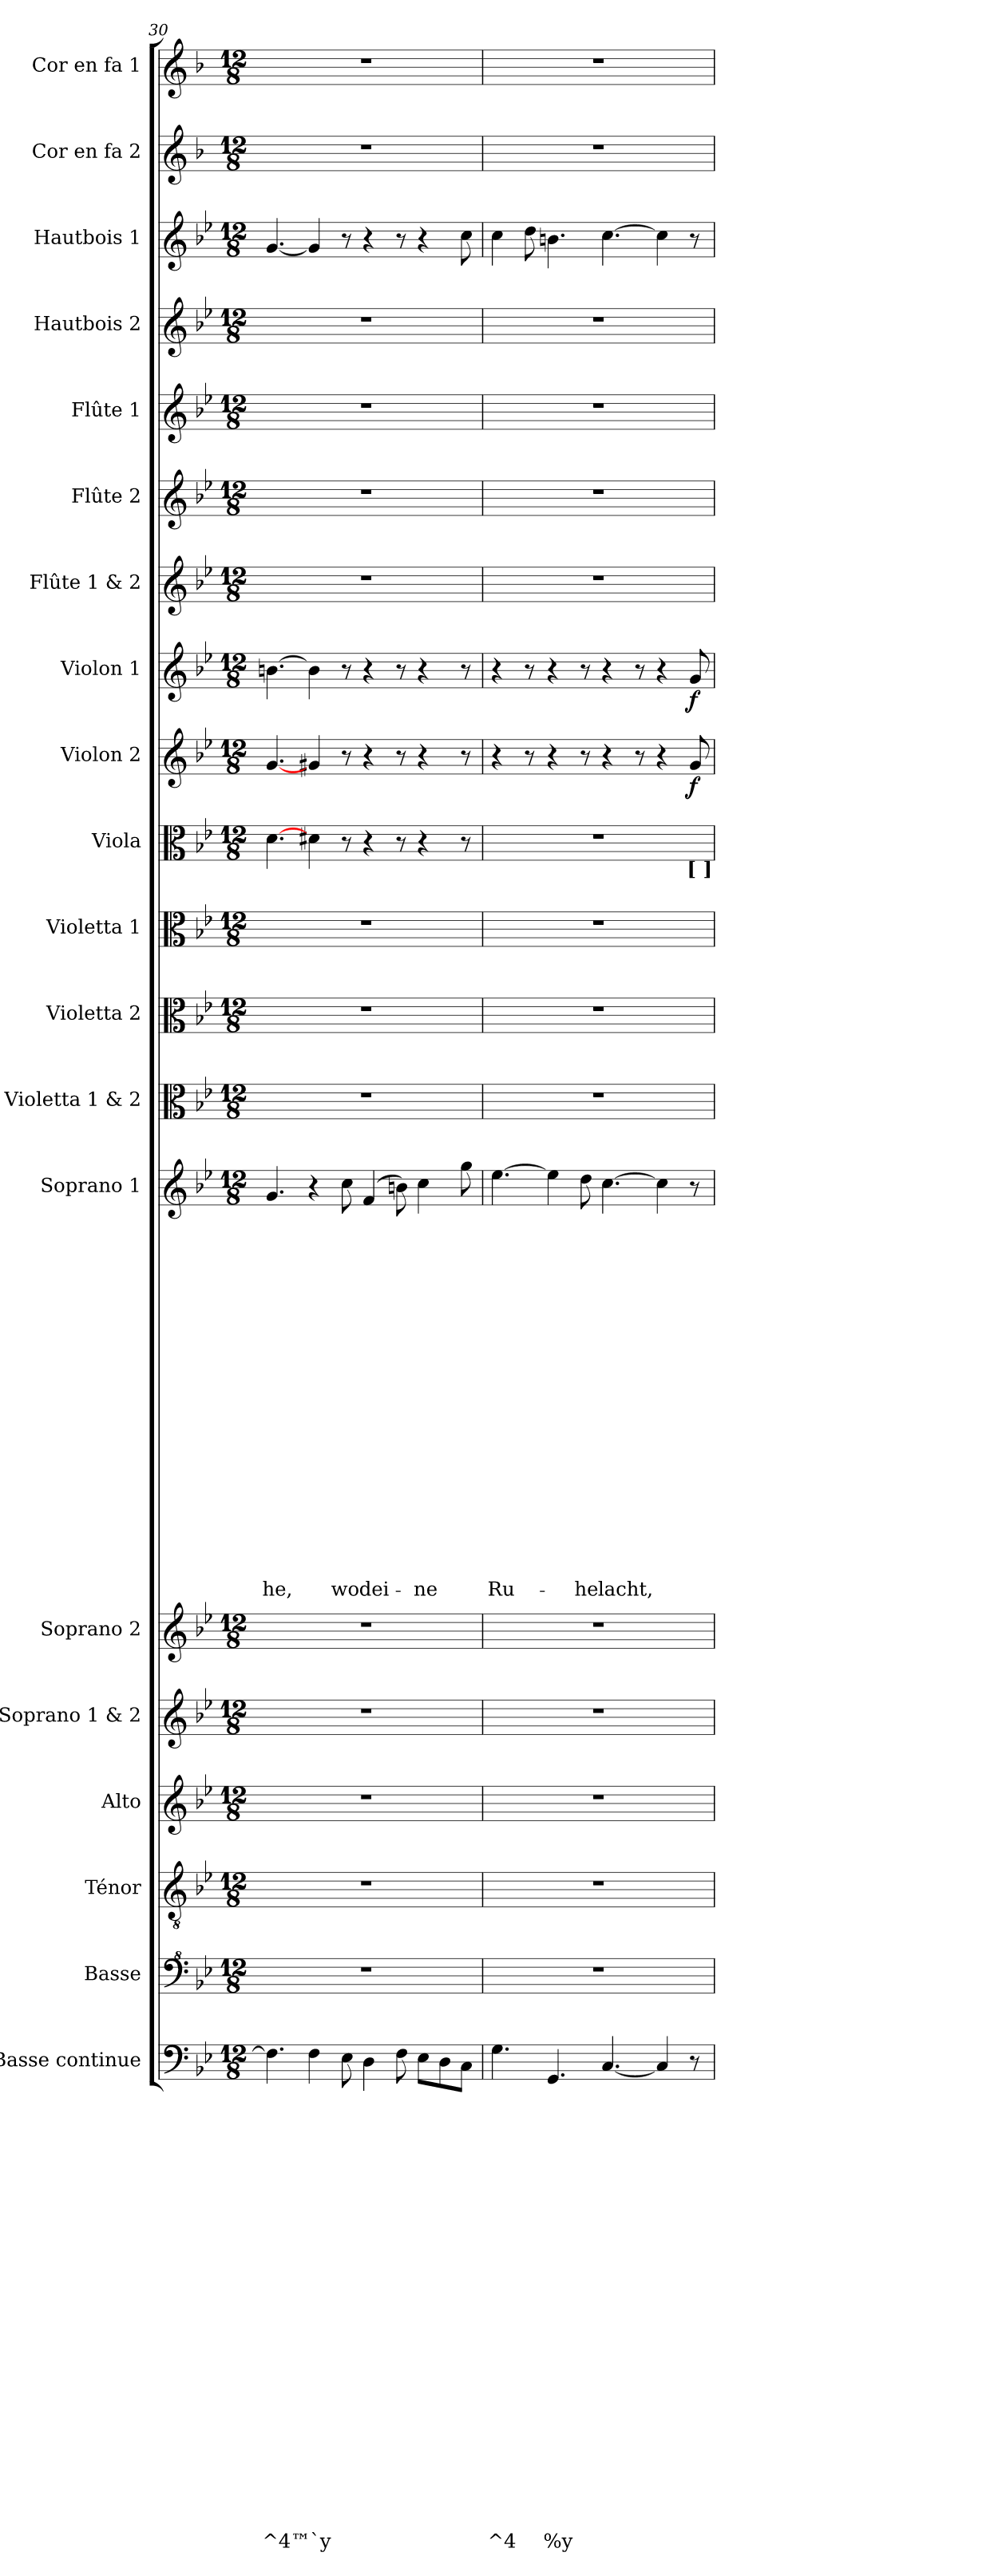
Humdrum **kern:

**kern	**text	**text	**text	**text	**text	**text	**text	**text	**text	**text	**text	**text	**text	**text	**text	**text	**text	**text	**text	**text	**text	**text	**text	**text	**kern	**kern	**kern	**kern	**kern	**kern	**text	**text	**text	**text	**text	**text	**text	**text	**text	**text	**text	**text	**text	**text	**text	**text	**text	**text	**text	**text	**kern	**kern	**kern	**kern	**kern	**dynam	**kern	**dynam	**kern	**kern	**kern	**kern	**kern	**kern	**kern
*part20	*part20	*part20	*part20	*part20	*part20	*part20	*part20	*part20	*part20	*part20	*part20	*part20	*part20	*part20	*part20	*part20	*part20	*part20	*part20	*part20	*part20	*part20	*part20	*part20	*part19	*part18	*part17	*part16	*part15	*part14	*part14	*part14	*part14	*part14	*part14	*part14	*part14	*part14	*part14	*part14	*part14	*part14	*part14	*part14	*part14	*part14	*part14	*part14	*part14	*part14	*part13	*part12	*part11	*part10	*part9	*part9	*part8	*part8	*part7	*part6	*part5	*part4	*part3	*part2	*part1
*staff20	*staff20	*staff20	*staff20	*staff20	*staff20	*staff20	*staff20	*staff20	*staff20	*staff20	*staff20	*staff20	*staff20	*staff20	*staff20	*staff20	*staff20	*staff20	*staff20	*staff20	*staff20	*staff20	*staff20	*staff20	*staff19	*staff18	*staff17	*staff16	*staff15	*staff14	*staff14	*staff14	*staff14	*staff14	*staff14	*staff14	*staff14	*staff14	*staff14	*staff14	*staff14	*staff14	*staff14	*staff14	*staff14	*staff14	*staff14	*staff14	*staff14	*staff14	*staff13	*staff12	*staff11	*staff10	*staff9	*staff9	*staff8	*staff8	*staff7	*staff6	*staff5	*staff4	*staff3	*staff2	*staff1
*I"Basse continue	*	*	*	*	*	*	*	*	*	*	*	*	*	*	*	*	*	*	*	*	*	*	*	*	*I"Basse	*I"Ténor	*I"Alto	*I"Soprano 1 & 2	*I"Soprano 2	*I"Soprano 1	*	*	*	*	*	*	*	*	*	*	*	*	*	*	*	*	*	*	*	*	*I"Violetta 1 & 2	*I"Violetta 2	*I"Violetta 1	*I"Viola	*I"Violon 2	*	*I"Violon 1	*	*I"Flûte 1 & 2	*I"Flûte 2	*I"Flûte 1	*I"Hautbois 2	*I"Hautbois 1	*I"Cor en fa 2	*I"Cor en fa 1
*I'BC	*	*	*	*	*	*	*	*	*	*	*	*	*	*	*	*	*	*	*	*	*	*	*	*	*I'Bas	*I'T	*I'A	*	*I'S 2	*I'S 1	*	*	*	*	*	*	*	*	*	*	*	*	*	*	*	*	*	*	*	*	*	*I'Vta 2	*I'Vta 1	*I'Vla	*I'Vln 2	*	*I'Vln 1	*	*	*I'Fl 2	*I'Fl 1	*I'Hb 2	*I'Hb 1	*I'Cor 2	*I'Cor 1
*clefF4	*	*	*	*	*	*	*	*	*	*	*	*	*	*	*	*	*	*	*	*	*	*	*	*	*clefF^4	*clefGv2	*clefG2	*clefG2	*clefG2	*clefG2	*	*	*	*	*	*	*	*	*	*	*	*	*	*	*	*	*	*	*	*	*clefC3	*clefC3	*clefC3	*clefC3	*clefG2	*	*clefG2	*	*clefG2	*clefG2	*clefG2	*clefG2	*clefG2	*clefG2	*clefG2
*ITrd7c12	*	*	*	*	*	*	*	*	*	*	*	*	*	*	*	*	*	*	*	*	*	*	*	*	*	*	*	*	*	*	*	*	*	*	*	*	*	*	*	*	*	*	*	*	*	*	*	*	*	*	*	*	*	*	*	*	*	*	*	*	*	*	*	*ITrd4c7	*ITrd4c7
*k[b-e-]	*	*	*	*	*	*	*	*	*	*	*	*	*	*	*	*	*	*	*	*	*	*	*	*	*k[b-e-]	*k[b-e-]	*k[b-e-]	*k[b-e-]	*k[b-e-]	*k[b-e-]	*	*	*	*	*	*	*	*	*	*	*	*	*	*	*	*	*	*	*	*	*k[b-e-]	*k[b-e-]	*k[b-e-]	*k[b-e-]	*k[b-e-]	*	*k[b-e-]	*	*k[b-e-]	*k[b-e-]	*k[b-e-]	*k[b-e-]	*k[b-e-]	*k[b-e-]	*k[b-e-]
*B-:	*	*	*	*	*	*	*	*	*	*	*	*	*	*	*	*	*	*	*	*	*	*	*	*	*B-:	*B-:	*B-:	*B-:	*B-:	*B-:	*	*	*	*	*	*	*	*	*	*	*	*	*	*	*	*	*	*	*	*	*B-:	*B-:	*B-:	*B-:	*B-:	*	*B-:	*	*B-:	*B-:	*B-:	*B-:	*B-:	*B-:	*B-:
*M12/8	*	*	*	*	*	*	*	*	*	*	*	*	*	*	*	*	*	*	*	*	*	*	*	*	*M12/8	*M12/8	*M12/8	*M12/8	*M12/8	*M12/8	*	*	*	*	*	*	*	*	*	*	*	*	*	*	*	*	*	*	*	*	*M12/8	*M12/8	*M12/8	*M12/8	*M12/8	*	*M12/8	*	*M12/8	*M12/8	*M12/8	*M12/8	*M12/8	*M12/8	*M12/8
=30	=30	=30	=30	=30	=30	=30	=30	=30	=30	=30	=30	=30	=30	=30	=30	=30	=30	=30	=30	=30	=30	=30	=30	=30	=30	=30	=30	=30	=30	=30	=30	=30	=30	=30	=30	=30	=30	=30	=30	=30	=30	=30	=30	=30	=30	=30	=30	=30	=30	=30	=30	=30	=30	=30	=30	=30	=30	=30	=30	=30	=30	=30	=30	=30	=30
!	!	!	!	!	!	!	!	!	!	!	!	!	!	!	!	!	!	!	!	!	!	!	!	!LO:LY:b	!	!	!	!	!	!	!	!	!	!	!	!	!	!	!	!	!	!	!	!	!	!	!	!	!	!	!	!	!	!	!	!	!	!	!	!	!	!	!	!	!
!	!	!	!	!	!	!	!	!	!	!	!	!	!	!	!	!	!	!	!	!	!	!	!	!	!	!	!	!	!	!	!	!	!	!	!	!	!	!	!	!	!	!	!	!	!	!	!	!	!	!LO:LY:b	!	!	!	!	!	!	!	!	!	!	!	!	!	!	!
4.FF\]	.	.	.	.	.	.	.	.	.	.	.	.	.	.	.	.	.	.	.	.	.	.	.	^4™`y	1.r	1.r	1.r	1.r	1.r	4.g/	.	.	.	.	.	.	.	.	.	.	.	.	.	.	.	.	.	.	.	-he,	1.r	1.r	1.r	[4.d\	[4.g/	.	[4.bn\	.	1.r	1.r	1.r	1.r	[4.g/	1.r	1.r
4FF\	.	.	.	.	.	.	.	.	.	.	.	.	.	.	.	.	.	.	.	.	.	.	.	.	.	.	.	.	.	4r	.	.	.	.	.	.	.	.	.	.	.	.	.	.	.	.	.	.	.	.	.	.	.	4d#\	4g#/	.	4b\]	.	.	.	.	.	4g/]	.	.
!	!	!	!	!	!	!	!	!	!	!	!	!	!	!	!	!	!	!	!	!	!	!	!	!	!	!	!	!	!	!	!	!	!	!	!	!	!	!	!	!	!	!	!	!	!	!	!	!	!	!LO:LY:b	!	!	!	!	!	!	!	!	!	!	!	!	!	!	!
8EE-\	.	.	.	.	.	.	.	.	.	.	.	.	.	.	.	.	.	.	.	.	.	.	.	.	.	.	.	.	.	8cc\	.	.	.	.	.	.	.	.	.	.	.	.	.	.	.	.	.	.	.	wo	.	.	.	8r	8r	.	8r	.	.	.	.	.	8r	.	.
!	!	!	!	!	!	!	!	!	!	!	!	!	!	!	!	!	!	!	!	!	!	!	!	!	!	!	!	!	!	!	!	!	!	!	!	!	!	!	!	!	!	!	!	!	!	!	!	!	!	!LO:LY:b	!	!	!	!	!	!	!	!	!	!	!	!	!	!	!
4DD\	.	.	.	.	.	.	.	.	.	.	.	.	.	.	.	.	.	.	.	.	.	.	.	.	.	.	.	.	.	(4f/	.	.	.	.	.	.	.	.	.	.	.	.	.	.	.	.	.	.	.	dei-	.	.	.	4r	4r	.	4r	.	.	.	.	.	4r	.	.
8FF\	.	.	.	.	.	.	.	.	.	.	.	.	.	.	.	.	.	.	.	.	.	.	.	.	.	.	.	.	.	8bn\)	.	.	.	.	.	.	.	.	.	.	.	.	.	.	.	.	.	.	.	.	.	.	.	8r	8r	.	8r	.	.	.	.	.	8r	.	.
!	!	!	!	!	!	!	!	!	!	!	!	!	!	!	!	!	!	!	!	!	!	!	!	!	!	!	!	!	!	!	!	!	!	!	!	!	!	!	!	!	!	!	!	!	!	!	!	!	!	!LO:LY:b	!	!	!	!	!	!	!	!	!	!	!	!	!	!	!
8EE-\L	.	.	.	.	.	.	.	.	.	.	.	.	.	.	.	.	.	.	.	.	.	.	.	.	.	.	.	.	.	4cc\	.	.	.	.	.	.	.	.	.	.	.	.	.	.	.	.	.	.	.	-ne	.	.	.	4r	4r	.	4r	.	.	.	.	.	4r	.	.
8DD\	.	.	.	.	.	.	.	.	.	.	.	.	.	.	.	.	.	.	.	.	.	.	.	.	.	.	.	.	.	.	.	.	.	.	.	.	.	.	.	.	.	.	.	.	.	.	.	.	.	.	.	.	.	.	.	.	.	.	.	.	.	.	.	.	.
8CC\J	.	.	.	.	.	.	.	.	.	.	.	.	.	.	.	.	.	.	.	.	.	.	.	.	.	.	.	.	.	8gg\	.	.	.	.	.	.	.	.	.	.	.	.	.	.	.	.	.	.	.	.	.	.	.	8r	8r	.	8r	.	.	.	.	.	8cc\	.	.
=31	=31	=31	=31	=31	=31	=31	=31	=31	=31	=31	=31	=31	=31	=31	=31	=31	=31	=31	=31	=31	=31	=31	=31	=31	=31	=31	=31	=31	=31	=31	=31	=31	=31	=31	=31	=31	=31	=31	=31	=31	=31	=31	=31	=31	=31	=31	=31	=31	=31	=31	=31	=31	=31	=31	=31	=31	=31	=31	=31	=31	=31	=31	=31	=31	=31
!	!	!	!	!	!	!	!	!	!	!	!	!	!	!	!	!	!	!	!	!	!	!	!	!LO:LY:b	!	!	!	!	!	!	!	!	!	!	!	!	!	!	!	!	!	!	!	!	!	!	!	!	!	!	!	!	!	!	!	!	!	!	!	!	!	!	!	!	!
!	!	!	!	!	!	!	!	!	!	!	!	!	!	!	!	!	!	!	!	!	!	!	!	!	!	!	!	!	!	!	!	!	!	!	!	!	!	!	!	!	!	!	!	!	!	!	!	!	!	!LO:LY:b	!	!	!	!	!	!	!	!	!	!	!	!	!	!	!
4.GG\	.	.	.	.	.	.	.	.	.	.	.	.	.	.	.	.	.	.	.	.	.	.	.	^4	1.r	1.r	1.r	1.r	1.r	[4.ee-\	.	.	.	.	.	.	.	.	.	.	.	.	.	.	.	.	.	.	.	Ru-	1.r	1.r	1.r	1.r	4r	.	4r	.	1.r	1.r	1.r	1.r	4cc\	1.r	1.r
.	.	.	.	.	.	.	.	.	.	.	.	.	.	.	.	.	.	.	.	.	.	.	.	.	.	.	.	.	.	.	.	.	.	.	.	.	.	.	.	.	.	.	.	.	.	.	.	.	.	.	.	.	.	.	8r	.	8r	.	.	.	.	.	8dd\	.	.
!	!	!	!	!	!	!	!	!	!	!	!	!	!	!	!	!	!	!	!	!	!	!	!	!LO:LY:b	!	!	!	!	!	!	!	!	!	!	!	!	!	!	!	!	!	!	!	!	!	!	!	!	!	!	!	!	!	!	!	!	!	!	!	!	!	!	!	!	!
4.GGG/	.	.	.	.	.	.	.	.	.	.	.	.	.	.	.	.	.	.	.	.	.	.	.	%y	.	.	.	.	.	4ee-\]	.	.	.	.	.	.	.	.	.	.	.	.	.	.	.	.	.	.	.	.	.	.	.	.	4r	.	4r	.	.	.	.	.	4.bn\	.	.
!	!	!	!	!	!	!	!	!	!	!	!	!	!	!	!	!	!	!	!	!	!	!	!	!	!	!	!	!	!	!	!	!	!	!	!	!	!	!	!	!	!	!	!	!	!	!	!	!	!	!LO:LY:b	!	!	!	!	!	!	!	!	!	!	!	!	!	!	!
.	.	.	.	.	.	.	.	.	.	.	.	.	.	.	.	.	.	.	.	.	.	.	.	.	.	.	.	.	.	8dd\	.	.	.	.	.	.	.	.	.	.	.	.	.	.	.	.	.	.	.	-he	.	.	.	.	8r	.	8r	.	.	.	.	.	.	.	.
!	!	!	!	!	!	!	!	!	!	!	!	!	!	!	!	!	!	!	!	!	!	!	!	!	!	!	!	!	!	!	!	!	!	!	!	!	!	!	!	!	!	!	!	!	!	!	!	!	!	!LO:LY:b	!	!	!	!	!	!	!	!	!	!	!	!	!	!	!
[4.CC/	.	.	.	.	.	.	.	.	.	.	.	.	.	.	.	.	.	.	.	.	.	.	.	.	.	.	.	.	.	[4.cc\	.	.	.	.	.	.	.	.	.	.	.	.	.	.	.	.	.	.	.	lacht,	.	.	.	.	4r	.	4r	.	.	.	.	.	[4.cc\	.	.
.	.	.	.	.	.	.	.	.	.	.	.	.	.	.	.	.	.	.	.	.	.	.	.	.	.	.	.	.	.	.	.	.	.	.	.	.	.	.	.	.	.	.	.	.	.	.	.	.	.	.	.	.	.	.	8r	.	8r	.	.	.	.	.	.	.	.
4CC/]	.	.	.	.	.	.	.	.	.	.	.	.	.	.	.	.	.	.	.	.	.	.	.	.	.	.	.	.	.	4cc\]	.	.	.	.	.	.	.	.	.	.	.	.	.	.	.	.	.	.	.	.	.	.	.	.	4r	.	4r	.	.	.	.	.	4cc\]	.	.
!	!	!	!	!	!	!	!	!	!	!	!	!	!	!	!	!	!	!	!	!	!	!	!	!	!	!	!	!	!	!	!	!	!	!	!	!	!	!	!	!	!	!	!	!	!	!	!	!	!	!	!	!	!	!	!	!LO:DY:b	!	!LO:DY:b	!	!	!	!	!	!	!
8r	.	.	.	.	.	.	.	.	.	.	.	.	.	.	.	.	.	.	.	.	.	.	.	.	.	.	.	.	.	8r	.	.	.	.	.	.	.	.	.	.	.	.	.	.	.	.	.	.	.	.	.	.	.	.	8g/	f	8g/	f	.	.	.	.	8r	.	.
!	!	!	!	!	!	!	!	!	!	!	!	!	!	!	!	!	!	!	!	!	!	!	!	!	!	!	!	!	!	!	!	!	!	!	!	!	!	!	!	!	!	!	!	!	!	!	!	!	!	!	!	!	!	!LO:TX:b:B:t=[   ]	!	!	!	!	!	!	!	!	!	!	!
=	=	=	=	=	=	=	=	=	=	=	=	=	=	=	=	=	=	=	=	=	=	=	=	=	=	=	=	=	=	=	=	=	=	=	=	=	=	=	=	=	=	=	=	=	=	=	=	=	=	=	=	=	=	=	=	=	=	=	=	=	=	=	=	=	=
*-	*-	*-	*-	*-	*-	*-	*-	*-	*-	*-	*-	*-	*-	*-	*-	*-	*-	*-	*-	*-	*-	*-	*-	*-	*-	*-	*-	*-	*-	*-	*-	*-	*-	*-	*-	*-	*-	*-	*-	*-	*-	*-	*-	*-	*-	*-	*-	*-	*-	*-	*-	*-	*-	*-	*-	*-	*-	*-	*-	*-	*-	*-	*-	*-	*-
